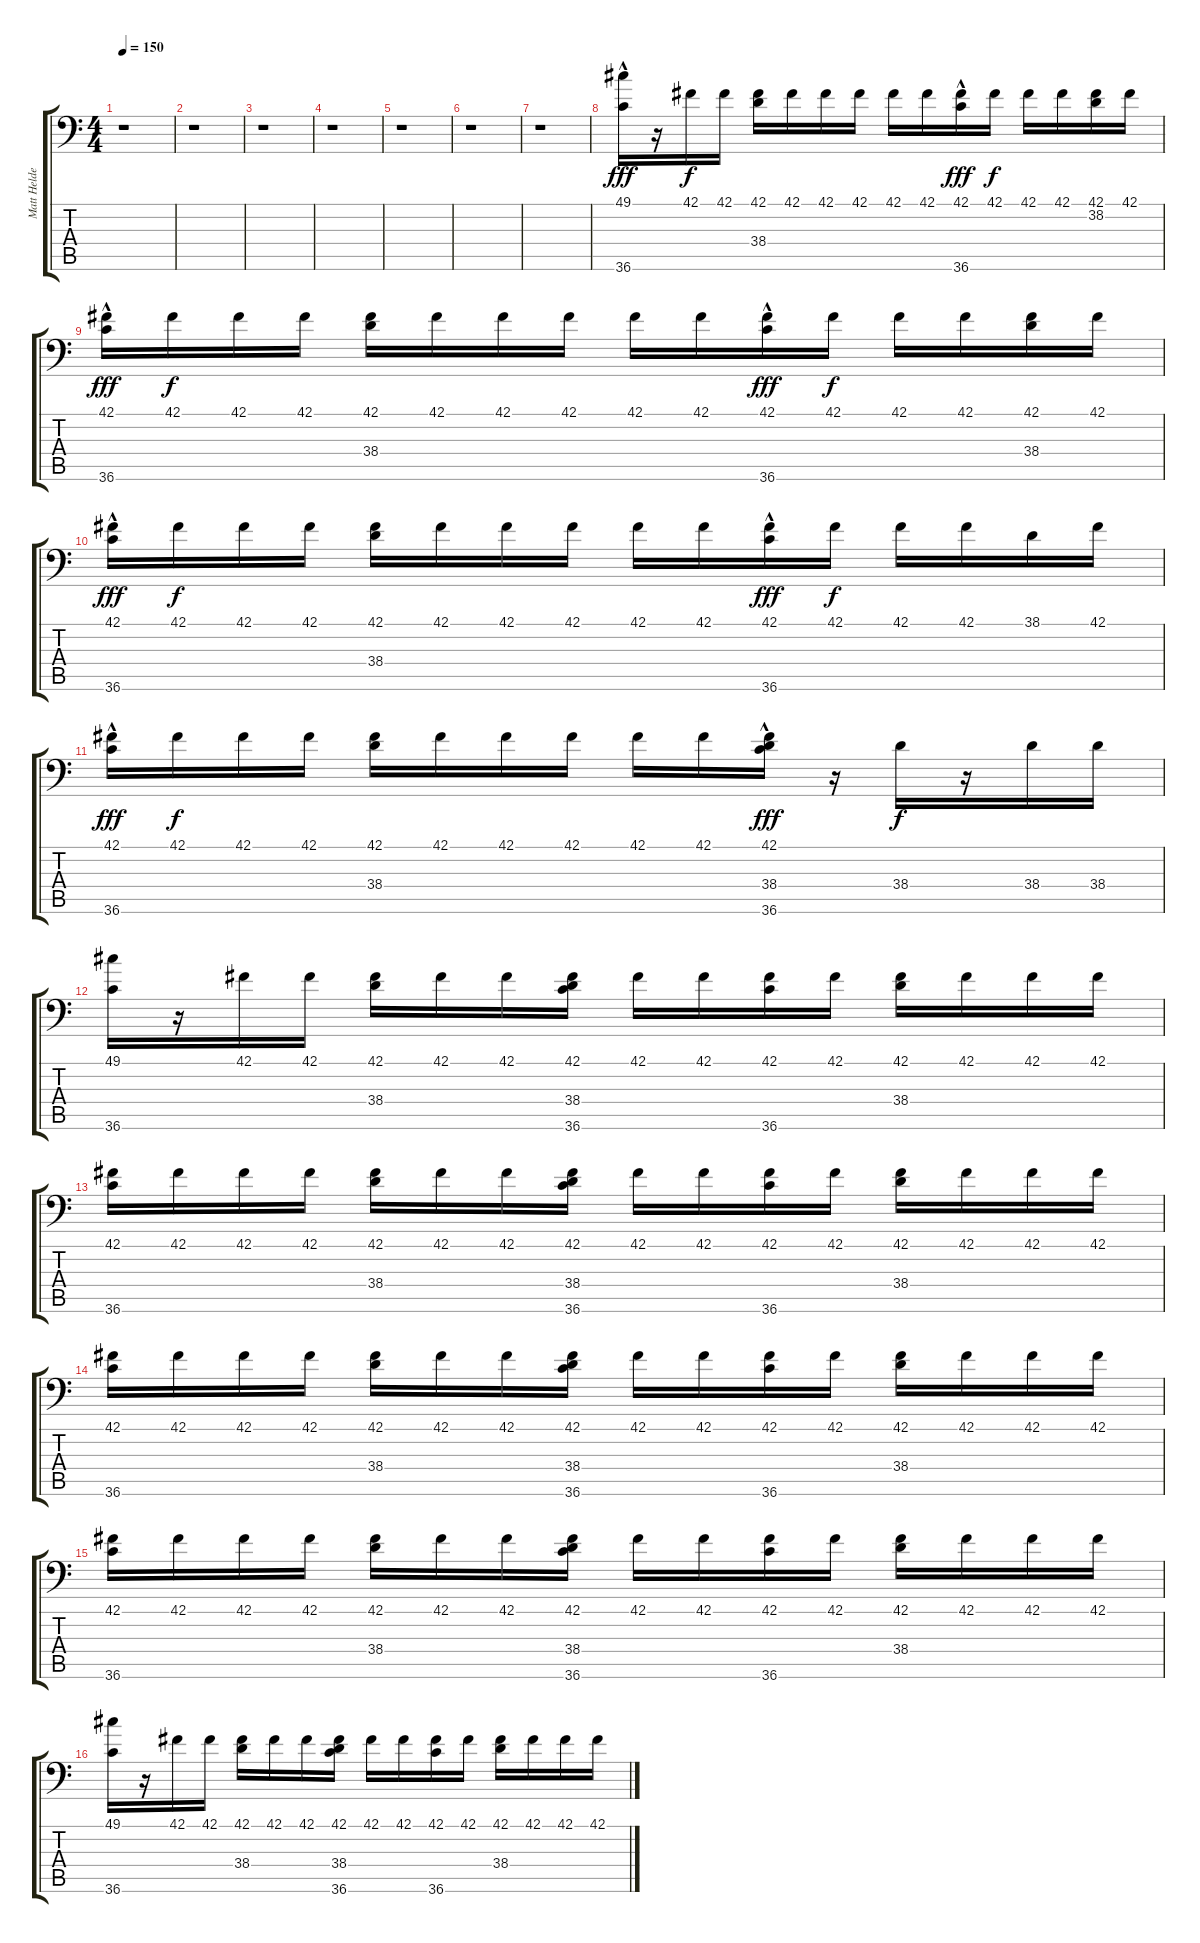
\track ("Matt Helders" "Matt Helde") {instrument acousticgrandpiano}
\staff {score tabs}
\tuning (C-1 C-1 C-1 C-1 C-1 C-1) {hide}
\ts (4 4)
\tempo 150
\clef f4
\ks c
r.1{dy f} |
r.1 |
\section ("" "")
r.1 |
r.1 |
r.1 |
r.1 |
r.1 |
(49.1 36.6{hac}).16{dy fff} r.16 42.1.16{dy f} 42.1.16 (42.1 38.4).16 42.1.16 42.1.16 42.1.16 42.1.16 42.1.16 (42.1 36.6{hac}).16{dy fff} 42.1.16{dy f} 42.1.16 42.1.16 (42.1 38.2).16 42.1.16 |
(42.1 36.6{hac}).16{dy fff} 42.1.16{dy f} 42.1.16 42.1.16 (42.1 38.4).16 42.1.16 42.1.16 42.1.16 42.1.16 42.1.16 (42.1 36.6{hac}).16{dy fff} 42.1.16{dy f} 42.1.16 42.1.16 (42.1 38.4).16 42.1.16 |
(42.1 36.6{hac}).16{dy fff} 42.1.16{dy f} 42.1.16 42.1.16 (42.1 38.4).16 42.1.16 42.1.16 42.1.16 42.1.16 42.1.16 (42.1 36.6{hac}).16{dy fff} 42.1.16{dy f} 42.1.16 42.1.16 38.1.16 42.1.16 |
(42.1 36.6{hac}).16{dy fff} 42.1.16{dy f} 42.1.16 42.1.16 (42.1 38.4).16 42.1.16 42.1.16 42.1.16 42.1.16 42.1.16 (42.1 38.4 36.6{hac}).16{dy fff} r.16 38.4.16{dy f} r.16 38.4.16 38.4.16 |
\section ("" "")
(49.1 36.6).16 r.16 42.1.16 42.1.16 (42.1 38.4).16 42.1.16 42.1.16 (42.1 38.4 36.6).16 42.1.16 42.1.16 (42.1 36.6).16 42.1.16 (42.1 38.4).16 42.1.16 42.1.16 42.1.16 |
(42.1 36.6).16 42.1.16 42.1.16 42.1.16 (42.1 38.4).16 42.1.16 42.1.16 (42.1 38.4 36.6).16 42.1.16 42.1.16 (42.1 36.6).16 42.1.16 (42.1 38.4).16 42.1.16 42.1.16 42.1.16 |
(42.1 36.6).16 42.1.16 42.1.16 42.1.16 (42.1 38.4).16 42.1.16 42.1.16 (42.1 38.4 36.6).16 42.1.16 42.1.16 (42.1 36.6).16 42.1.16 (42.1 38.4).16 42.1.16 42.1.16 42.1.16 |
(42.1 36.6).16 42.1.16 42.1.16 42.1.16 (42.1 38.4).16 42.1.16 42.1.16 (42.1 38.4 36.6).16 42.1.16 42.1.16 (42.1 36.6).16 42.1.16 (42.1 38.4).16 42.1.16 42.1.16 42.1.16 |
(49.1 36.6).16 r.16 42.1.16 42.1.16 (42.1 38.4).16 42.1.16 42.1.16 (42.1 38.4 36.6).16 42.1.16 42.1.16 (42.1 36.6).16 42.1.16 (42.1 38.4).16 42.1.16 42.1.16 42.1.16
